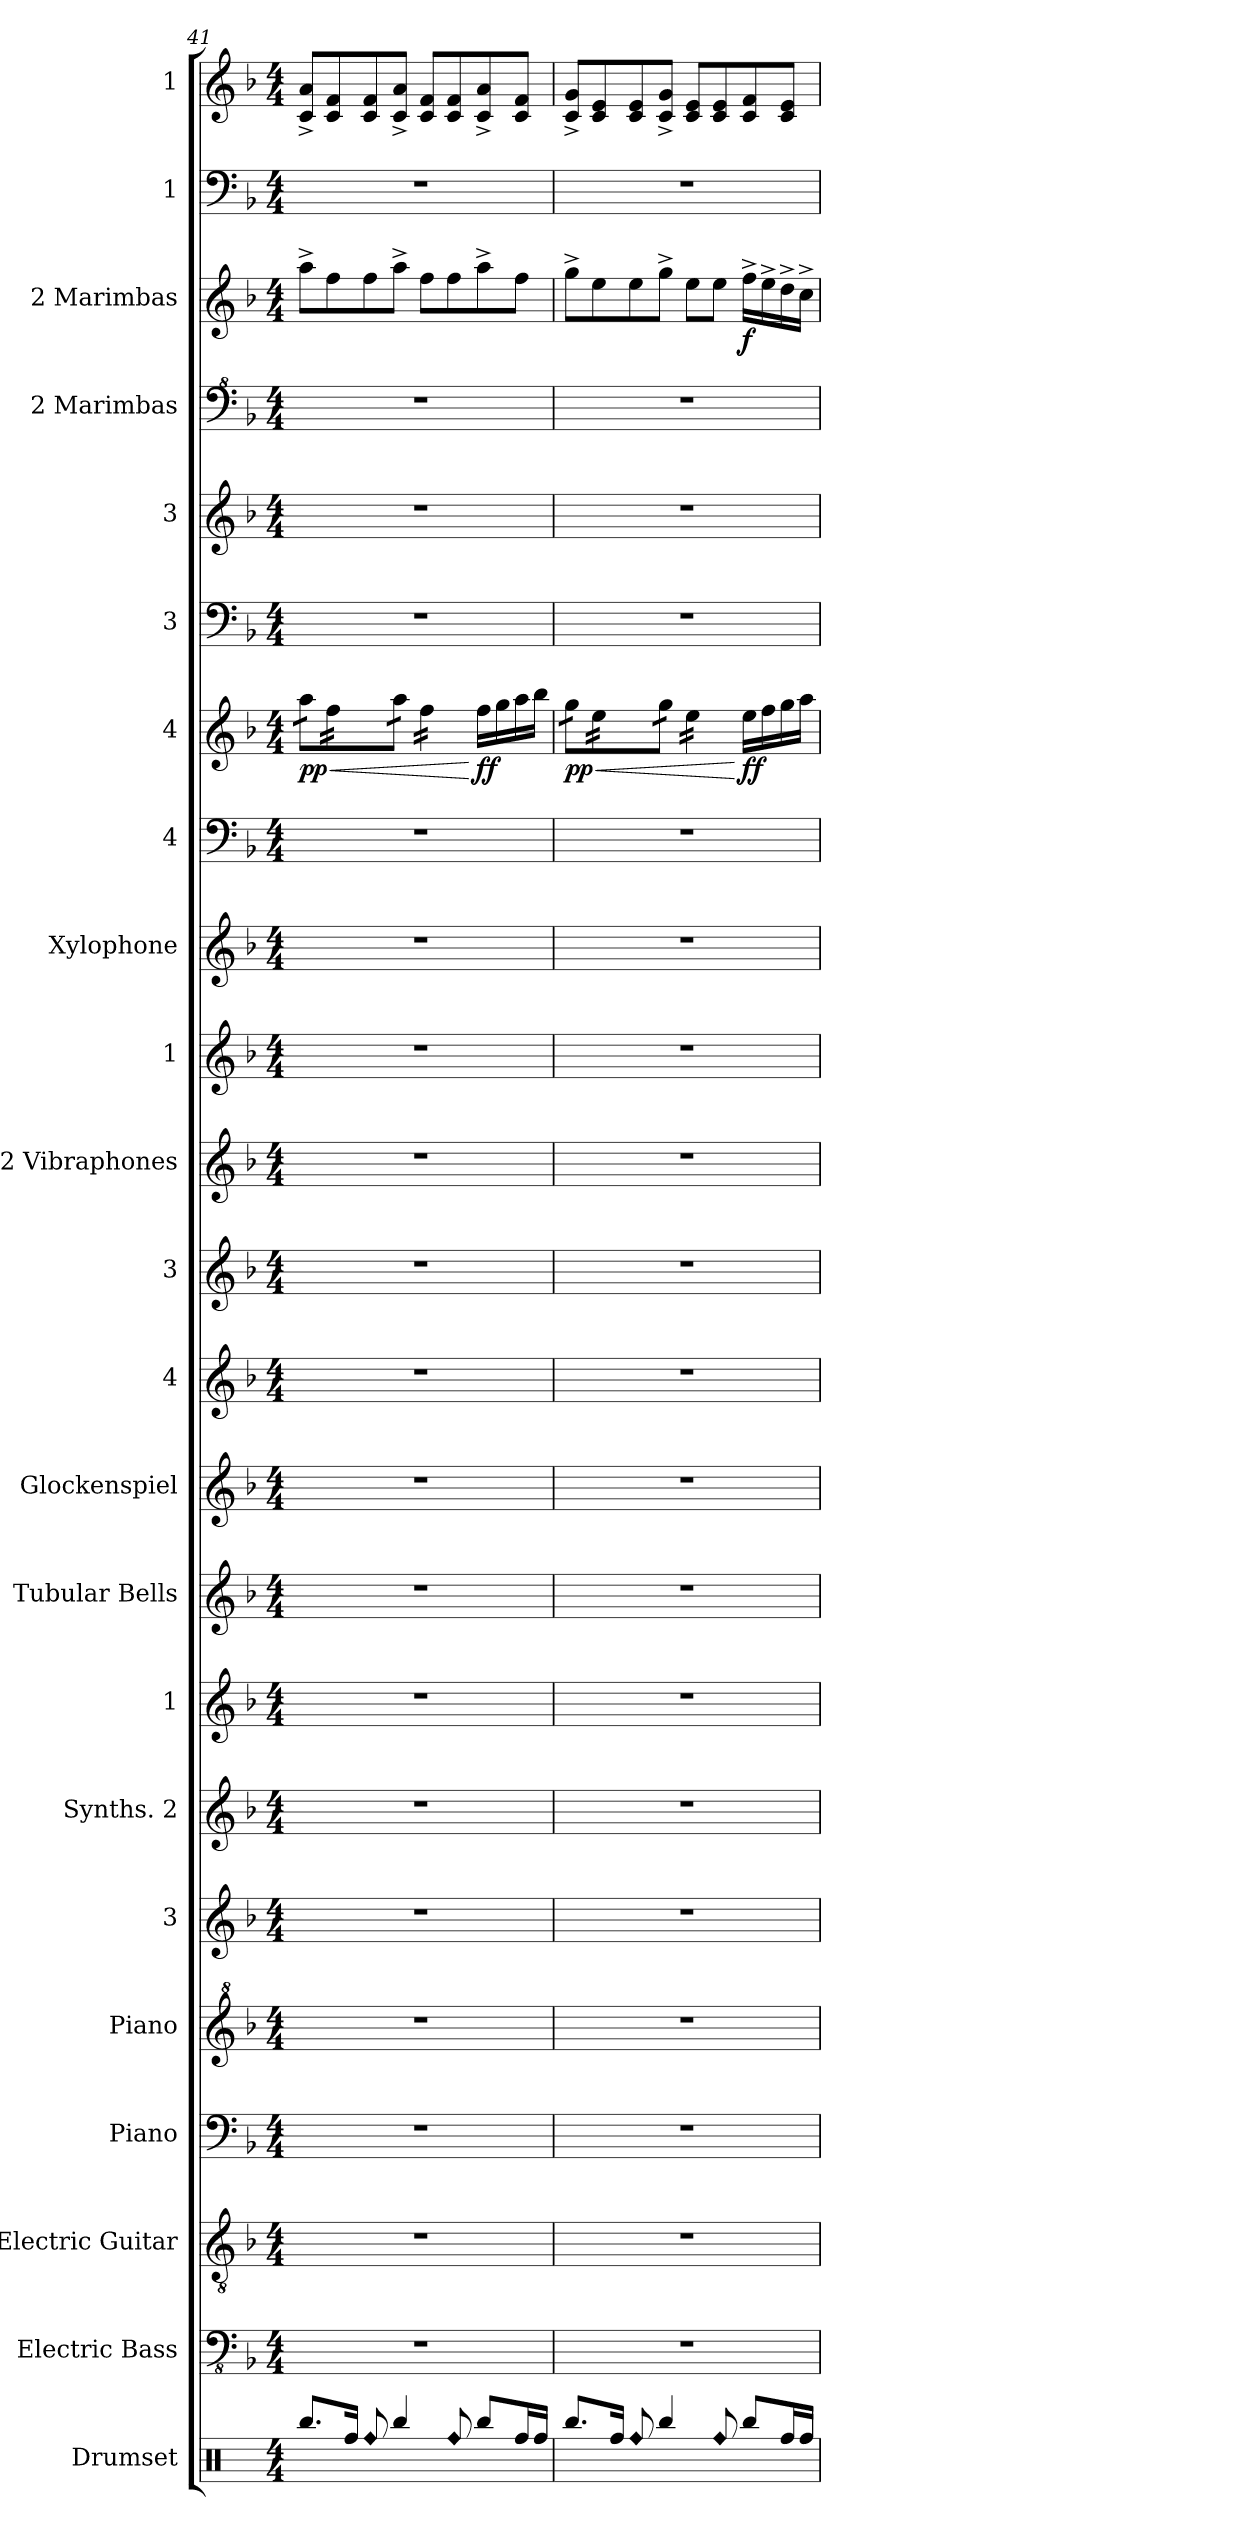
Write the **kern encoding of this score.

**kern	**kern	**kern	**kern	**kern	**kern	**kern	**kern	**kern	**kern	**kern	**kern	**kern	**kern	**kern	**kern	**kern	**dynam	**kern	**kern	**kern	**kern	**dynam	**kern	**kern
*part23	*part22	*part21	*part20	*part19	*part18	*part17	*part16	*part15	*part14	*part13	*part12	*part11	*part10	*part9	*part8	*part7	*part7	*part6	*part5	*part4	*part3	*part3	*part2	*part1
*staff23	*staff22	*staff21	*staff20	*staff19	*staff18	*staff17	*staff16	*staff15	*staff14	*staff13	*staff12	*staff11	*staff10	*staff9	*staff8	*staff7	*staff7	*staff6	*staff5	*staff4	*staff3	*staff3	*staff2	*staff1
*I"Drumset	*I"Electric Bass	*I"Electric Guitar	*I"Piano	*I"Piano	*I"3	*I"Synths.        2	*I"1	*I"Tubular Bells	*I"Glockenspiel	*I"4	*I"3	*I"2  Vibraphones	*I"1	*I"Xylophone	*I"4	*I"4	*	*I"3	*I"3	*I"2   Marimbas	*I"2   Marimbas	*	*I"1	*I"1
*I'Drs.	*I'El. B.	*I'El. Guit.	*I'Pno.	*I'Pno.	*	*	*	*I'Tu. Be.	*I'Glk.	*	*	*I'2  Vibes.	*	*I'Xyl.	*	*	*	*	*	*I'2   Marms.	*I'2   Marms.	*	*	*
*clefX	*clefFv4	*clefGv2	*clefF4	*clefG^2	*clefG2	*clefG2	*clefG2	*clefG2	*clefG2	*clefG2	*clefG2	*clefG2	*clefG2	*clefG2	*clefF4	*clefG2	*	*clefF4	*clefG2	*clefF^4	*clefG2	*	*clefF4	*clefG2
*	*	*	*	*	*	*	*	*	*ITrd-14c-24	*	*	*	*	*ITrd-7c-12	*	*	*	*	*	*	*	*	*	*
*k[]	*k[b-]	*k[b-]	*k[b-]	*k[b-]	*k[b-]	*k[b-]	*k[b-]	*k[b-]	*k[b-]	*k[b-]	*k[b-]	*k[b-]	*k[b-]	*k[b-]	*k[b-]	*k[b-]	*	*k[b-]	*k[b-]	*k[b-]	*k[b-]	*	*k[b-]	*k[b-]
*M4/4	*M4/4	*M4/4	*M4/4	*M4/4	*M4/4	*M4/4	*M4/4	*M4/4	*M4/4	*M4/4	*M4/4	*M4/4	*M4/4	*M4/4	*M4/4	*M4/4	*	*M4/4	*M4/4	*M4/4	*M4/4	*	*M4/4	*M4/4
=41	=41	=41	=41	=41	=41	=41	=41	=41	=41	=41	=41	=41	=41	=41	=41	=41	=41	=41	=41	=41	=41	=41	=41	=41
!	!	!	!	!	!	!	!	!	!	!	!	!	!	!	!	!	!LO:HP:b	!	!	!	!	!	!	!
!	!	!	!	!	!	!	!	!	!	!	!	!	!	!	!	!	!LO:DY:n=1:b	!	!	!	!	!	!	!
*	*	*	*	*	*	*	*	*	*	*	*	*	*	*	*	*tremolo	*	*	*	*	*	*	*	*
8.Rbb/L	1r	1r	1r	1r	1r	1r	1r	1r	1r	1r	1r	1r	1r	1r	1r	16aa\LL	< pp	1r	1r	1r	8aa^\L	.	1r	8c/^ 8a/^L
.	.	.	.	.	.	.	.	.	.	.	.	.	.	.	.	16aa\	.	.	.	.	.	.	.	.
.	.	.	.	.	.	.	.	.	.	.	.	.	.	.	.	16ff\	.	.	.	.	8ff\	.	.	8c/ 8f/
16Rff/Jk	.	.	.	.	.	.	.	.	.	.	.	.	.	.	.	16ff\	.	.	.	.	.	.	.	.
!LO:N:head=diamond	!	!	!	!	!	!	!	!	!	!	!	!	!	!	!	!	!	!	!	!	!	!	!	!
8Rff/	.	.	.	.	.	.	.	.	.	.	.	.	.	.	.	16ff\	.	.	.	.	8ff\	.	.	8c/ 8f/
.	.	.	.	.	.	.	.	.	.	.	.	.	.	.	.	16ff\	.	.	.	.	.	.	.	.
4Rbb/	.	.	.	.	.	.	.	.	.	.	.	.	.	.	.	16aa\	.	.	.	.	8aa^\J	.	.	8c/^ 8a/^J
.	.	.	.	.	.	.	.	.	.	.	.	.	.	.	.	16aa\JJ	.	.	.	.	.	.	.	.
.	.	.	.	.	.	.	.	.	.	.	.	.	.	.	.	16ff\LL	.	.	.	.	8ff\L	.	.	8c/ 8f/L
.	.	.	.	.	.	.	.	.	.	.	.	.	.	.	.	16ff\	.	.	.	.	.	.	.	.
!LO:N:head=diamond	!	!	!	!	!	!	!	!	!	!	!	!	!	!	!	!	!	!	!	!	!	!	!	!
8Rff/	.	.	.	.	.	.	.	.	.	.	.	.	.	.	.	16ff\	.	.	.	.	8ff\	.	.	8c/ 8f/
.	.	.	.	.	.	.	.	.	.	.	.	.	.	.	.	16ff\JJ	.	.	.	.	.	.	.	.
*	*	*	*	*	*	*	*	*	*	*	*	*	*	*	*	*Xtremolo	*	*	*	*	*	*	*	*
!	!	!	!	!	!	!	!	!	!	!	!	!	!	!	!	!	!LO:DY:n=2:b	!	!	!	!	!	!	!
8Rbb/L	.	.	.	.	.	.	.	.	.	.	.	.	.	.	.	16ff\LL	[ ff	.	.	.	8aa^\	.	.	8c/^ 8a/^
.	.	.	.	.	.	.	.	.	.	.	.	.	.	.	.	16gg\	.	.	.	.	.	.	.	.
16Rff/L	.	.	.	.	.	.	.	.	.	.	.	.	.	.	.	16aa\	.	.	.	.	8ff\J	.	.	8c/ 8f/J
16Rff/JJ	.	.	.	.	.	.	.	.	.	.	.	.	.	.	.	16bb-\JJ	.	.	.	.	.	.	.	.
=42	=42	=42	=42	=42	=42	=42	=42	=42	=42	=42	=42	=42	=42	=42	=42	=42	=42	=42	=42	=42	=42	=42	=42	=42
!	!	!	!	!	!	!	!	!	!	!	!	!	!	!	!	!	!LO:HP:b	!	!	!	!	!	!	!
!	!	!	!	!	!	!	!	!	!	!	!	!	!	!	!	!	!LO:DY:n=1:b	!	!	!	!	!	!	!
*	*	*	*	*	*	*	*	*	*	*	*	*	*	*	*	*tremolo	*	*	*	*	*	*	*	*
8.Rbb/L	1r	1r	1r	1r	1r	1r	1r	1r	1r	1r	1r	1r	1r	1r	1r	16gg\LL	< pp	1r	1r	1r	8gg^\L	.	1r	8c/^ 8g/^L
.	.	.	.	.	.	.	.	.	.	.	.	.	.	.	.	16gg\	.	.	.	.	.	.	.	.
.	.	.	.	.	.	.	.	.	.	.	.	.	.	.	.	16ee\	.	.	.	.	8ee\	.	.	8c/ 8e/
16Rff/Jk	.	.	.	.	.	.	.	.	.	.	.	.	.	.	.	16ee\	.	.	.	.	.	.	.	.
!LO:N:head=diamond	!	!	!	!	!	!	!	!	!	!	!	!	!	!	!	!	!	!	!	!	!	!	!	!
8Rff/	.	.	.	.	.	.	.	.	.	.	.	.	.	.	.	16ee\	.	.	.	.	8ee\	.	.	8c/ 8e/
.	.	.	.	.	.	.	.	.	.	.	.	.	.	.	.	16ee\	.	.	.	.	.	.	.	.
4Rbb/	.	.	.	.	.	.	.	.	.	.	.	.	.	.	.	16gg\	.	.	.	.	8gg^\J	.	.	8c/^ 8g/^J
.	.	.	.	.	.	.	.	.	.	.	.	.	.	.	.	16gg\JJ	.	.	.	.	.	.	.	.
.	.	.	.	.	.	.	.	.	.	.	.	.	.	.	.	16ee\LL	.	.	.	.	8ee\L	.	.	8c/ 8e/L
.	.	.	.	.	.	.	.	.	.	.	.	.	.	.	.	16ee\	.	.	.	.	.	.	.	.
!LO:N:head=diamond	!	!	!	!	!	!	!	!	!	!	!	!	!	!	!	!	!	!	!	!	!	!	!	!
8Rff/	.	.	.	.	.	.	.	.	.	.	.	.	.	.	.	16ee\	.	.	.	.	8ee\J	.	.	8c/ 8e/
.	.	.	.	.	.	.	.	.	.	.	.	.	.	.	.	16ee\JJ	.	.	.	.	.	.	.	.
*	*	*	*	*	*	*	*	*	*	*	*	*	*	*	*	*Xtremolo	*	*	*	*	*	*	*	*
!	!	!	!	!	!	!	!	!	!	!	!	!	!	!	!	!	!LO:DY:n=2:b	!	!	!	!	!LO:DY:b	!	!
8Rbb/L	.	.	.	.	.	.	.	.	.	.	.	.	.	.	.	16ee\LL	[ ff	.	.	.	16ff^\LL	f	.	8c/ 8f/
.	.	.	.	.	.	.	.	.	.	.	.	.	.	.	.	16ff\	.	.	.	.	16ee^\	.	.	.
16Rff/L	.	.	.	.	.	.	.	.	.	.	.	.	.	.	.	16gg\	.	.	.	.	16dd^\	.	.	8c/ 8e/J
16Rff/JJ	.	.	.	.	.	.	.	.	.	.	.	.	.	.	.	16aa\JJ	.	.	.	.	16cc^\JJ	.	.	.
=	=	=	=	=	=	=	=	=	=	=	=	=	=	=	=	=	=	=	=	=	=	=	=	=
*-	*-	*-	*-	*-	*-	*-	*-	*-	*-	*-	*-	*-	*-	*-	*-	*-	*-	*-	*-	*-	*-	*-	*-	*-
